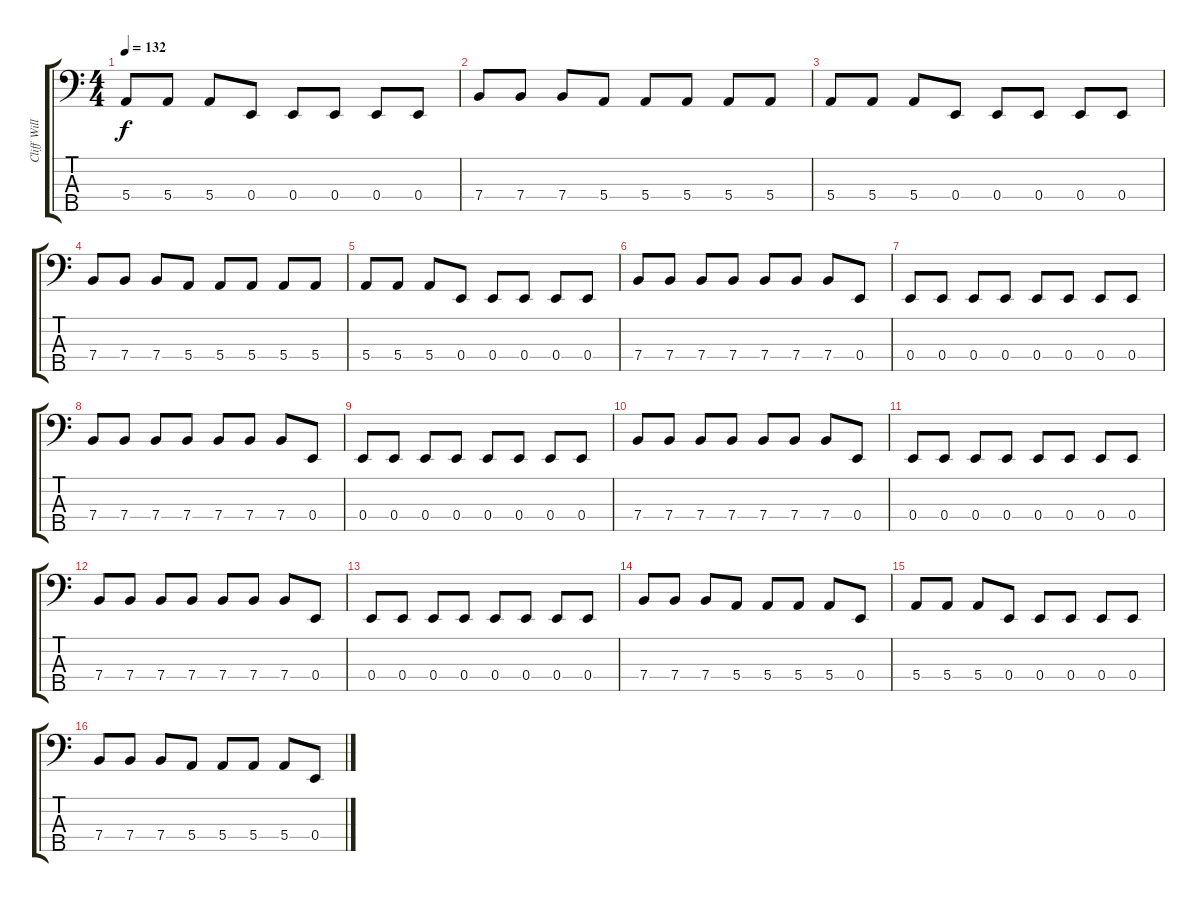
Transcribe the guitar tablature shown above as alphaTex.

\track ("Cliff Williams" "Cliff Will") {instrument electricbassfinger}
\staff {score tabs}
\tuning (G2 D2 A1 E1 B0) {hide}
\ts (4 4)
\tempo 132
\clef f4
\ks c
5.4.8{dy f} 5.4.8 5.4.8 0.4.8 0.4.8 0.4.8 0.4.8 0.4.8 |
7.4.8 7.4.8 7.4.8 5.4.8 5.4.8 5.4.8 5.4.8 5.4.8 |
5.4.8 5.4.8 5.4.8 0.4.8 0.4.8 0.4.8 0.4.8 0.4.8 |
7.4.8 7.4.8 7.4.8 5.4.8 5.4.8 5.4.8 5.4.8 5.4.8 |
5.4.8 5.4.8 5.4.8 0.4.8 0.4.8 0.4.8 0.4.8 0.4.8 |
7.4.8 7.4.8 7.4.8 7.4.8 7.4.8 7.4.8 7.4.8 0.4.8 |
0.4.8 0.4.8 0.4.8 0.4.8 0.4.8 0.4.8 0.4.8 0.4.8 |
7.4.8 7.4.8 7.4.8 7.4.8 7.4.8 7.4.8 7.4.8 0.4.8 |
0.4.8 0.4.8 0.4.8 0.4.8 0.4.8 0.4.8 0.4.8 0.4.8 |
7.4.8 7.4.8 7.4.8 7.4.8 7.4.8 7.4.8 7.4.8 0.4.8 |
0.4.8 0.4.8 0.4.8 0.4.8 0.4.8 0.4.8 0.4.8 0.4.8 |
7.4.8 7.4.8 7.4.8 7.4.8 7.4.8 7.4.8 7.4.8 0.4.8 |
0.4.8 0.4.8 0.4.8 0.4.8 0.4.8 0.4.8 0.4.8 0.4.8 |
7.4.8 7.4.8 7.4.8 5.4.8 5.4.8 5.4.8 5.4.8 0.4.8 |
5.4.8 5.4.8 5.4.8 0.4.8 0.4.8 0.4.8 0.4.8 0.4.8 |
7.4.8 7.4.8 7.4.8 5.4.8 5.4.8 5.4.8 5.4.8 0.4.8
